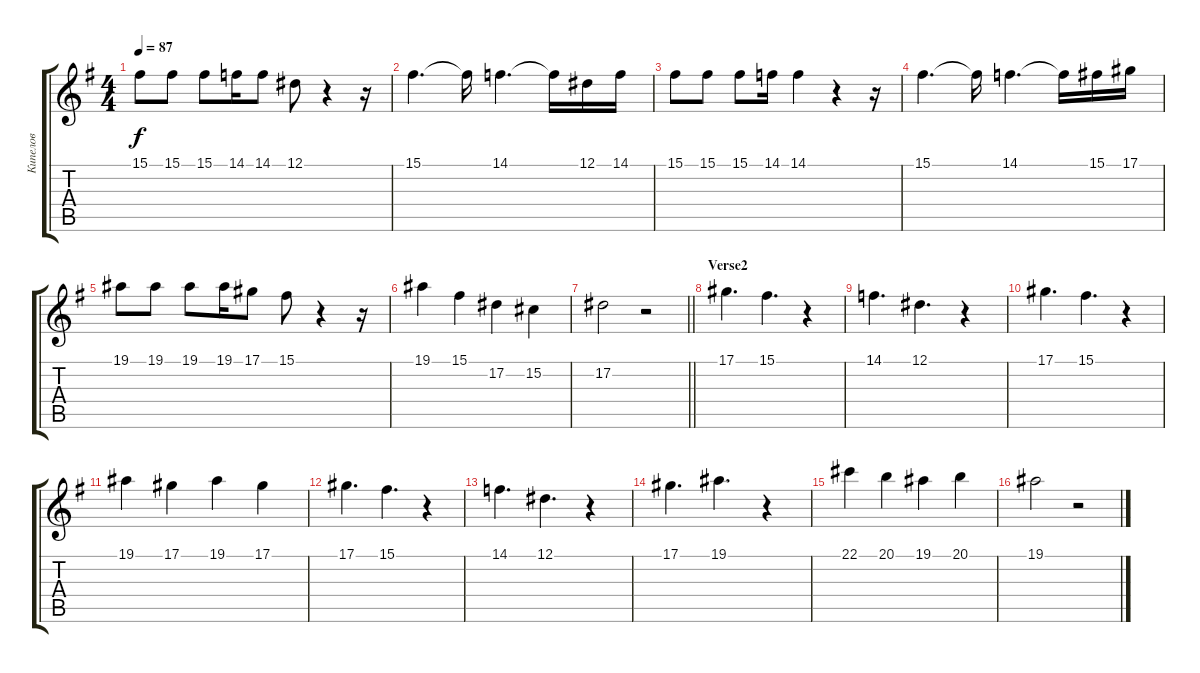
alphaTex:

\track ("Кипелов" "Кипелов") {instrument electricgrandpiano}
\staff {score tabs}
\tuning (Eb4 Bb3 Gb3 Db3 Ab2 Eb2) {hide}
\ts (4 4)
\tempo 87
\clef g2
\ks g
15.1.8{dy f} 15.1.8 15.1.8 14.1.16 14.1.8 12.1.8 r.4 r.16 |
15.1.4{d} 15.1{t}.16 14.1.4{d} 14.1{t}.16 12.1.16 14.1.16 |
15.1.8 15.1.8 15.1.8 14.1.16 14.1.4 r.4 r.16 |
15.1.4{d} 15.1{t}.16 14.1.4{d} 14.1{t}.16 15.1.16 17.1.16 |
19.1.8 19.1.8 19.1.8 19.1.16 17.1.8 15.1.8 r.4 r.16 |
19.1.4 15.1.4 17.2.4 15.2.4 |
\barLineRight lightlight
17.2.2 r.2 |
\section ("" "Verse2")
17.1.4{d} 15.1.4{d} r.4 |
14.1.4{d} 12.1.4{d} r.4 |
17.1.4{d} 15.1.4{d} r.4 |
19.1.4 17.1.4 19.1.4 17.1.4 |
17.1.4{d} 15.1.4{d} r.4 |
14.1.4{d} 12.1.4{d} r.4 |
17.1.4{d} 19.1.4{d} r.4 |
22.1.4 20.1.4 19.1.4 20.1.4 |
19.1.2 r.2
